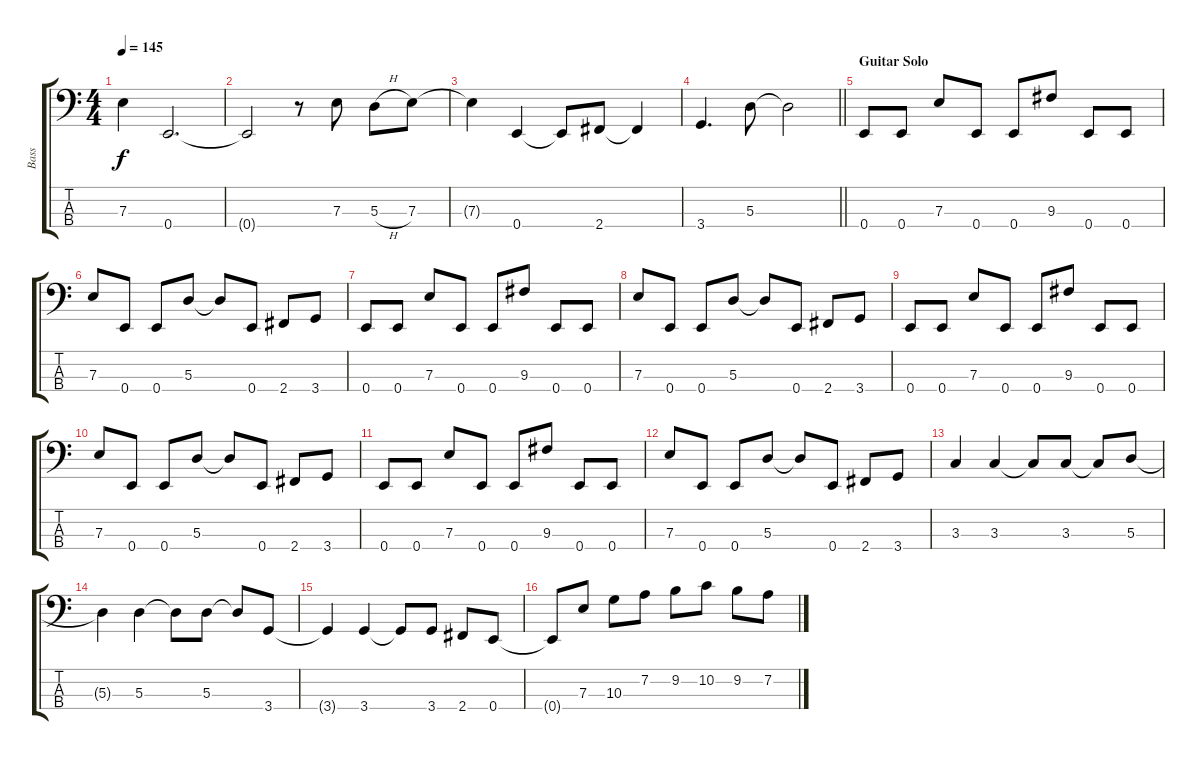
\track ("Bass" "Bass") {instrument electricbassfinger}
\staff {score tabs}
\tuning (G2 D2 A1 E1) {hide}
\ts (4 4)
\tempo 145
\clef f4
\ks c
7.3{t}.4{dy f} 0.4.2{d volume 4} |
0.4{t}.2 r.8 7.3.8{volume 13} 5.3{h}.8 7.3.8 |
7.3{t}.4 0.4.4 0.4{t}.8 2.4.8 2.4{t}.4 |
\barLineRight lightlight
3.4.4{d} 5.3.8 5.3{t}.2 |
\section ("" "Guitar Solo")
0.4.8 0.4.8 7.3.8 0.4.8 0.4.8 9.3.8 0.4.8 0.4.8 |
7.3.8 0.4.8 0.4.8 5.3.8 5.3{t}.8 0.4.8 2.4.8 3.4.8 |
0.4.8 0.4.8 7.3.8 0.4.8 0.4.8 9.3.8 0.4.8 0.4.8 |
7.3.8 0.4.8 0.4.8 5.3.8 5.3{t}.8 0.4.8 2.4.8 3.4.8 |
0.4.8 0.4.8 7.3.8 0.4.8 0.4.8 9.3.8 0.4.8 0.4.8 |
7.3.8 0.4.8 0.4.8 5.3.8 5.3{t}.8 0.4.8 2.4.8 3.4.8 |
0.4.8 0.4.8 7.3.8 0.4.8 0.4.8 9.3.8 0.4.8 0.4.8 |
7.3.8 0.4.8 0.4.8 5.3.8 5.3{t}.8 0.4.8 2.4.8 3.4.8 |
3.3.4 3.3.4 3.3{t}.8 3.3.8 3.3{t}.8 5.3.8 |
5.3{t}.4 5.3.4 5.3{t}.8 5.3.8 5.3{t}.8 3.4.8 |
3.4{t}.4 3.4.4 3.4{t}.8 3.4.8 2.4.8 0.4.8 |
0.4{t}.8 7.3.8 10.3.8 7.2.8 9.2.8 10.2.8 9.2.8 7.2.8
